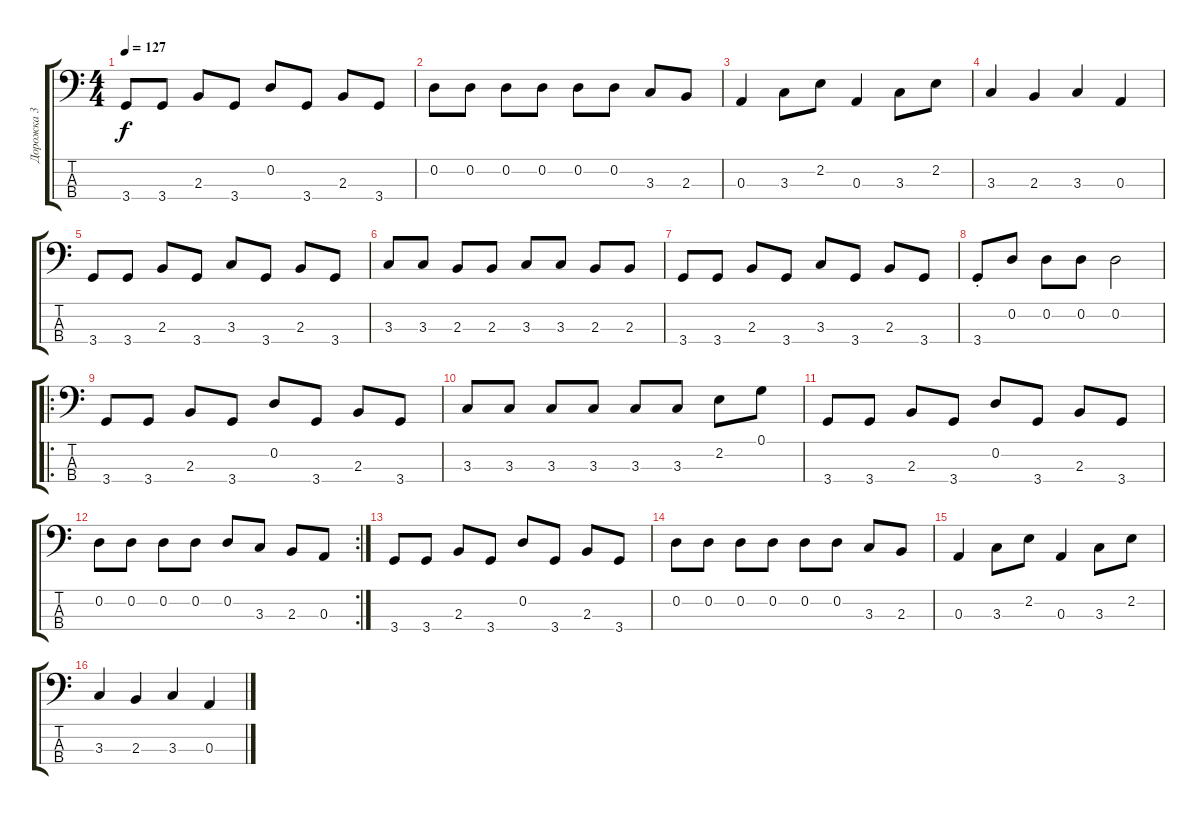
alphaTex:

\track ("Дорожка 3" "Дорожка 3") {instrument electricbassfinger}
\staff {score tabs}
\tuning (G2 D2 A1 E1) {hide}
\ts (4 4)
\tempo 127
\clef f4
\ks c
3.4.8{dy f} 3.4.8 2.3.8 3.4.8 0.2.8 3.4.8 2.3.8 3.4.8 |
0.2.8 0.2.8 0.2.8 0.2.8 0.2.8 0.2.8 3.3.8 2.3.8 |
0.3.4 3.3.8 2.2.8 0.3.4 3.3.8 2.2.8 |
3.3.4 2.3.4 3.3.4 0.3.4 |
3.4.8 3.4.8 2.3.8 3.4.8 3.3.8 3.4.8 2.3.8 3.4.8 |
3.3.8 3.3.8 2.3.8 2.3.8 3.3.8 3.3.8 2.3.8 2.3.8 |
3.4.8 3.4.8 2.3.8 3.4.8 3.3.8 3.4.8 2.3.8 3.4.8 |
3.4{st}.8 0.2.8 0.2.8 0.2.8 0.2.2 |
\ro
3.4.8 3.4.8 2.3.8 3.4.8 0.2.8 3.4.8 2.3.8 3.4.8 |
3.3.8 3.3.8 3.3.8 3.3.8 3.3.8 3.3.8 2.2.8 0.1.8 |
3.4.8 3.4.8 2.3.8 3.4.8 0.2.8 3.4.8 2.3.8 3.4.8 |
\rc 2
0.2.8 0.2.8 0.2.8 0.2.8 0.2.8 3.3.8 2.3.8 0.3.8 |
3.4.8 3.4.8 2.3.8 3.4.8 0.2.8 3.4.8 2.3.8 3.4.8 |
0.2.8 0.2.8 0.2.8 0.2.8 0.2.8 0.2.8 3.3.8 2.3.8 |
0.3.4 3.3.8 2.2.8 0.3.4 3.3.8 2.2.8 |
3.3.4 2.3.4 3.3.4 0.3.4
